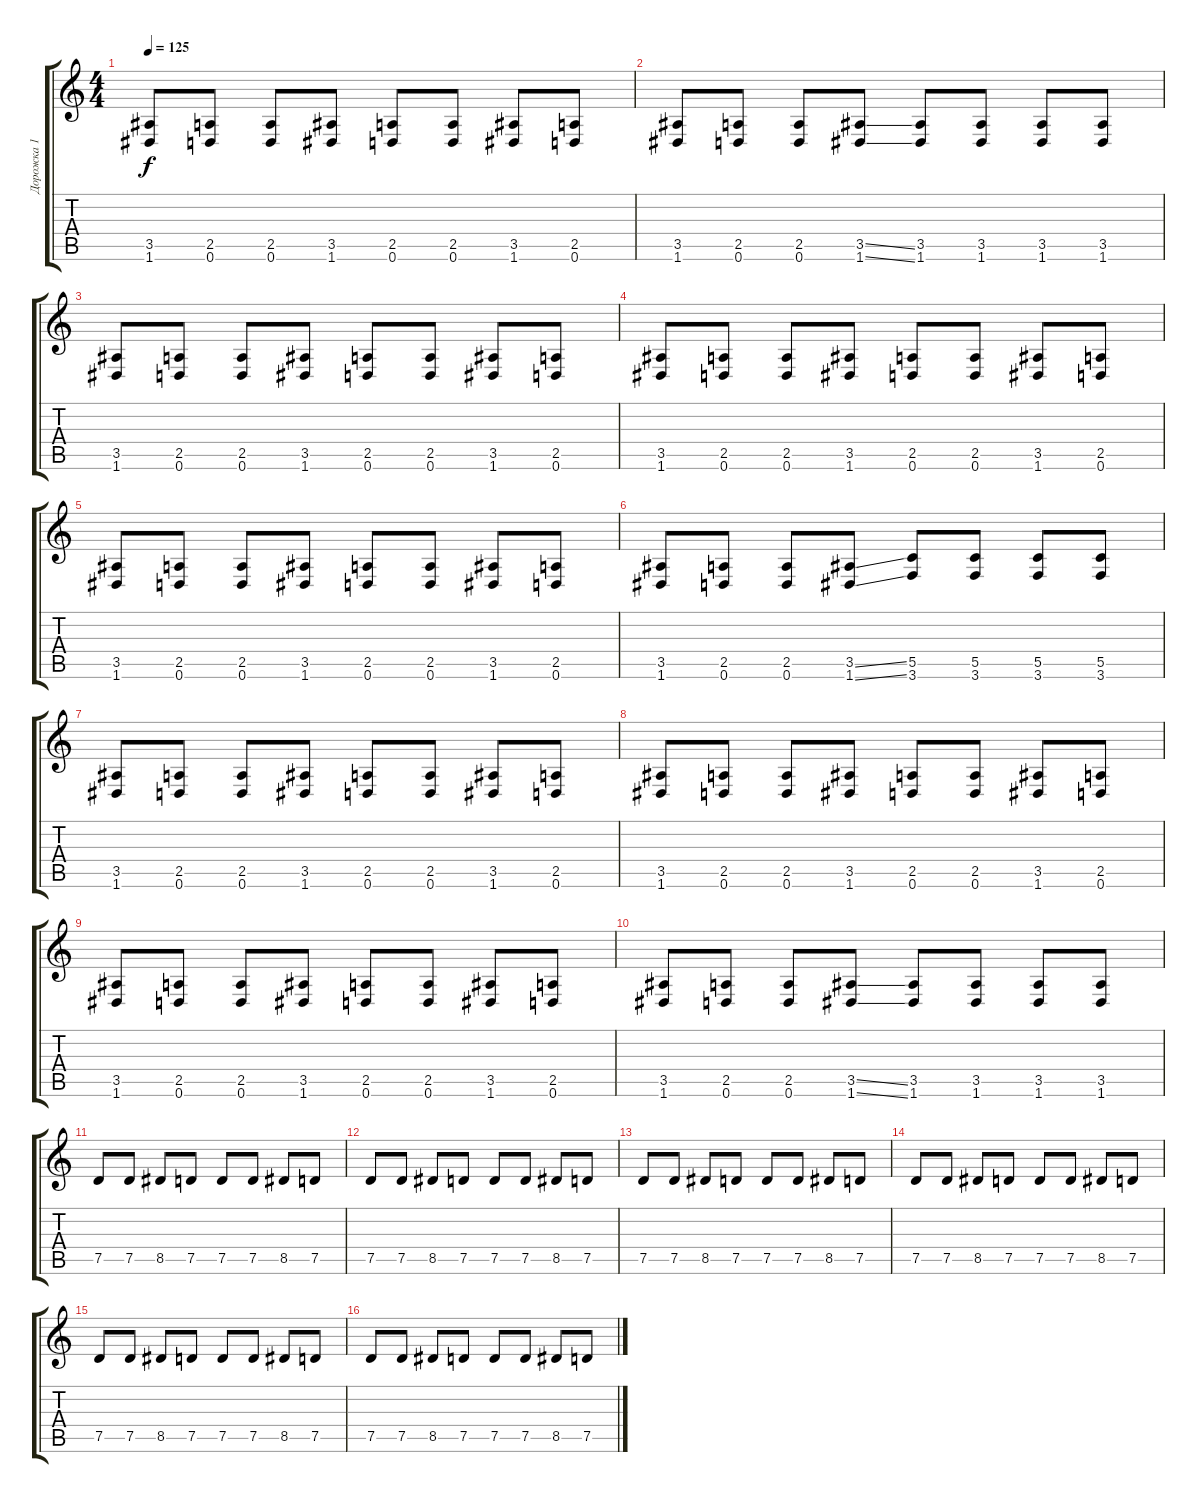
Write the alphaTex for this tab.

\track ("Дорожка 1" "Дорожка 1") {instrument distortionguitar}
\staff {score tabs}
\tuning (D4 A3 F3 C3 G2 D2) {hide}
\ts (4 4)
\tempo 125
\clef g2
\ks c
(3.5 1.6).8{dy f} (2.5 0.6).8 (2.5 0.6).8 (3.5 1.6).8 (2.5 0.6).8 (2.5 0.6).8 (3.5 1.6).8 (2.5 0.6).8 |
(3.5 1.6).8 (2.5 0.6).8 (2.5 0.6).8 (3.5{ss} 1.6{ss}).8 (3.5 1.6).8 (3.5 1.6).8 (3.5 1.6).8 (3.5 1.6).8 |
(3.5 1.6).8 (2.5 0.6).8 (2.5 0.6).8 (3.5 1.6).8 (2.5 0.6).8 (2.5 0.6).8 (3.5 1.6).8 (2.5 0.6).8 |
(3.5 1.6).8 (2.5 0.6).8 (2.5 0.6).8 (3.5 1.6).8 (2.5 0.6).8 (2.5 0.6).8 (3.5 1.6).8 (2.5 0.6).8 |
(3.5 1.6).8 (2.5 0.6).8 (2.5 0.6).8 (3.5 1.6).8 (2.5 0.6).8 (2.5 0.6).8 (3.5 1.6).8 (2.5 0.6).8 |
(3.5 1.6).8 (2.5 0.6).8 (2.5 0.6).8 (3.5{ss} 1.6{ss}).8 (5.5 3.6).8 (5.5 3.6).8 (5.5 3.6).8 (5.5 3.6).8 |
(3.5 1.6).8 (2.5 0.6).8 (2.5 0.6).8 (3.5 1.6).8 (2.5 0.6).8 (2.5 0.6).8 (3.5 1.6).8 (2.5 0.6).8 |
(3.5 1.6).8 (2.5 0.6).8 (2.5 0.6).8 (3.5 1.6).8 (2.5 0.6).8 (2.5 0.6).8 (3.5 1.6).8 (2.5 0.6).8 |
(3.5 1.6).8 (2.5 0.6).8 (2.5 0.6).8 (3.5 1.6).8 (2.5 0.6).8 (2.5 0.6).8 (3.5 1.6).8 (2.5 0.6).8 |
(3.5 1.6).8 (2.5 0.6).8 (2.5 0.6).8 (3.5{ss} 1.6{ss}).8 (3.5 1.6).8 (3.5 1.6).8 (3.5 1.6).8 (3.5 1.6).8 |
7.5.8 7.5.8 8.5.8 7.5.8 7.5.8 7.5.8 8.5.8 7.5.8 |
7.5.8 7.5.8 8.5.8 7.5.8 7.5.8 7.5.8 8.5.8 7.5.8 |
7.5.8 7.5.8 8.5.8 7.5.8 7.5.8 7.5.8 8.5.8 7.5.8 |
7.5.8 7.5.8 8.5.8 7.5.8 7.5.8 7.5.8 8.5.8 7.5.8 |
7.5.8 7.5.8 8.5.8 7.5.8 7.5.8 7.5.8 8.5.8 7.5.8 |
7.5.8 7.5.8 8.5.8 7.5.8 7.5.8 7.5.8 8.5.8 7.5.8
